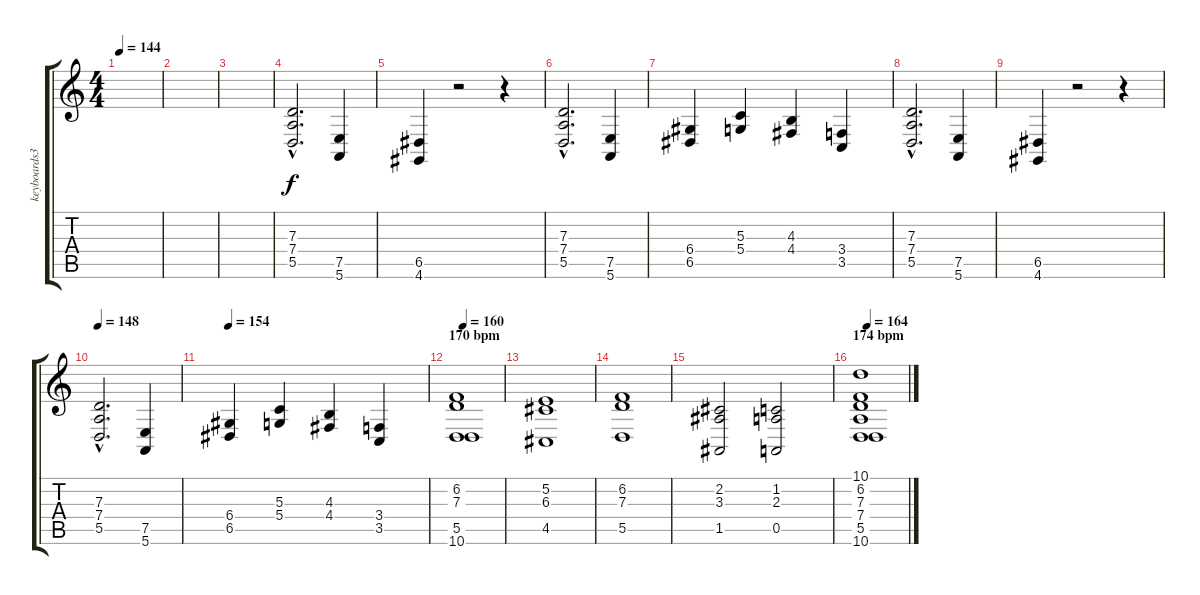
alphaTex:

\track ("keyboards3" "keyboards3") {instrument stringensemble1}
\staff {score tabs}
\tuning (E4 B3 G3 D3 A2 E2) {hide}
\ts (4 4)
\tempo 144
\clef g2
\ks c
|
|
|
(7.3{hac} 7.4{hac} 5.5{hac}).2{d instrument stringensemble1} (7.5 5.6).4 |
(6.5 4.6).4 r.2 r.4 |
(7.3{hac} 7.4{hac} 5.5{hac}).2{d} (7.5 5.6).4 |
(6.4 6.5).4 (5.3 5.4).4 (4.3 4.4).4 (3.4 3.5).4 |
(7.3{hac} 7.4{hac} 5.5{hac}).2{d} (7.5 5.6).4 |
(6.5 4.6).4 r.2 r.4 |
\tempo 148
(7.3{hac} 7.4{hac} 5.5{hac}).2{d} (7.5 5.6).4 |
\tempo 154
(6.4 6.5).4 (5.3 5.4).4 (4.3 4.4).4 (3.4 3.5).4 |
\section ("" "170 bpm")
\tempo 160
(6.2 7.3 5.5 10.6).1{volume 16} |
(5.2 6.3 4.5).1 |
(6.2 7.3 5.5).1 |
(2.2 3.3 1.5).2 (1.2 2.3 0.5).2 |
\section ("" "174 bpm")
\tempo 164
(10.1 6.2 7.3 7.4 5.5 10.6).1{volume 13}
